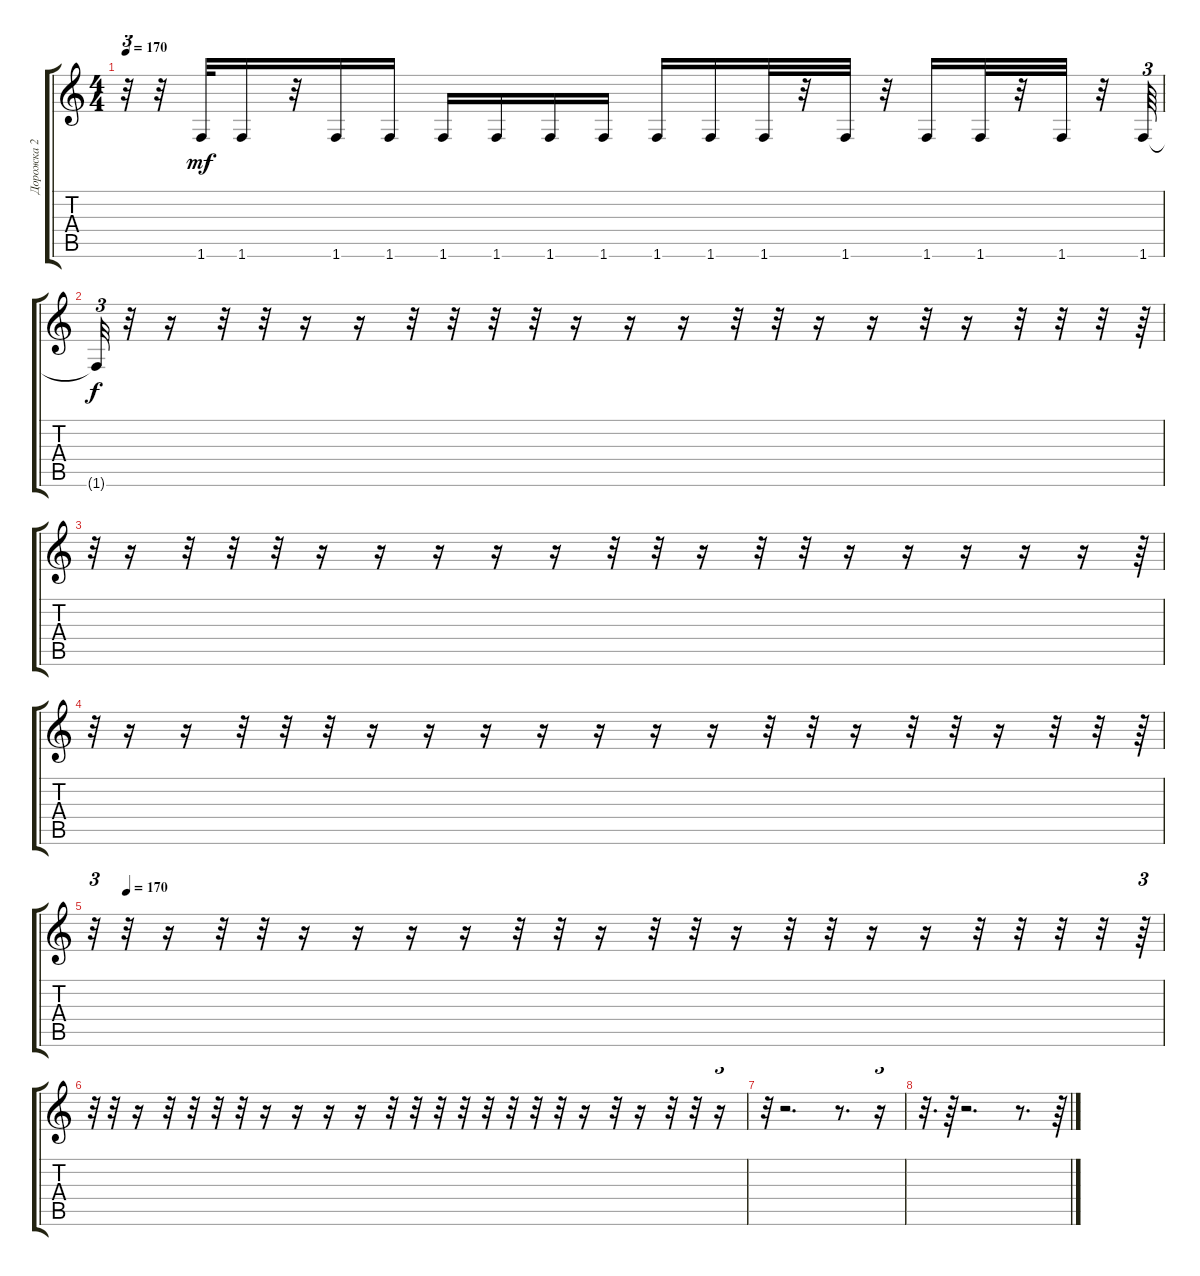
\track ("Дорожка 2" "Дорожка 2") {instrument electricbassfinger}
\staff {score tabs}
\tuning (E4 B3 G3 D3 A2 E2) {hide}
\ts (4 4)
\tempo 170
\clef g2
\ks c
r.32{tu (3 2) dy f} r.32 1.6.32{dy mf} 1.6.16 r.32 1.6.16 1.6.16 1.6.16 1.6.16 1.6.16 1.6.16 1.6.16 1.6.16 1.6.32 r.32 1.6.32 r.32 1.6.16 1.6.32 r.32 1.6.32 r.32 1.6.64{tu (3 2)} |
1.6{t}.32{tu (3 2) dy f} r.32 r.16 r.32 r.32 r.16 r.16 r.32 r.32 r.32 r.32 r.16 r.16 r.16 r.32 r.32 r.16 r.16 r.32 r.16 r.32 r.32 r.32 r.64{tu (3 2)} |
r.32{tu (3 2)} r.16 r.32 r.32 r.32 r.16 r.16 r.16 r.16 r.16 r.32 r.32 r.16 r.32 r.32 r.16 r.16 r.16 r.16 r.16 r.64{tu (3 2)} |
r.32{tu (3 2)} r.16 r.16 r.32 r.32 r.32 r.16 r.16 r.16 r.16 r.16 r.16 r.16 r.32 r.32 r.16 r.32 r.32 r.16 r.32 r.32 r.64{tu (3 2)} |
\tempo (170 0.03125)
r.32{tu (3 2)} r.32 r.16 r.32 r.32 r.16 r.16 r.16 r.16 r.32 r.32 r.16 r.32 r.32 r.16 r.32 r.32 r.16 r.16 r.32 r.32 r.32 r.32 r.64{tu (3 2)} |
r.32{tu (3 2)} r.32 r.16 r.32 r.32 r.32 r.32 r.16 r.16 r.16 r.16 r.32 r.32 r.32 r.32 r.32 r.32 r.32 r.32 r.16 r.32 r.16 r.32 r.32 r.16{tu (3 2)} |
r.32{tu (3 2)} r.2{d} r.8{d} r.16{tu (3 2)} |
r.32{d} r.64 r.2{d} r.8{d} r.64{tu (3 2)}
